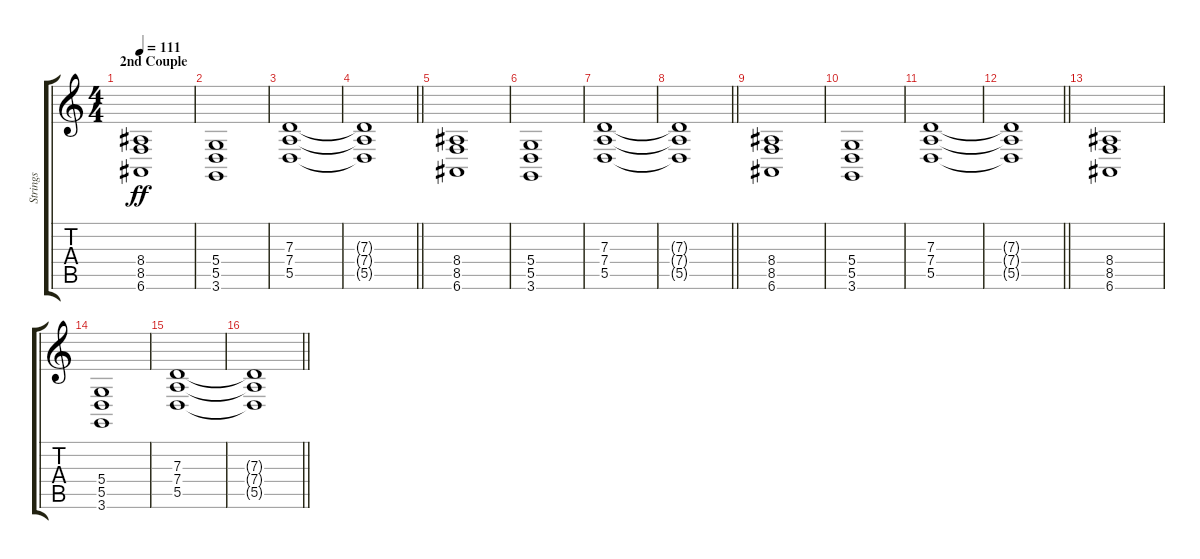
\track ("Strings" "Strings") {instrument tremolostrings}
\staff {score tabs}
\tuning (E4 B3 G3 D3 A2 E2) {hide}
\ts (4 4)
\section ("" "2nd Couple")
\tempo 111
\clef g2
\ks c
(8.4 8.5 6.6).1{dy ff} |
(5.4 5.5 3.6).1 |
(7.3 7.4 5.5).1 |
\barLineRight lightlight
(7.3{t} 7.4{t} 5.5{t}).1 |
(8.4 8.5 6.6).1 |
(5.4 5.5 3.6).1 |
(7.3 7.4 5.5).1 |
\barLineRight lightlight
(7.3{t} 7.4{t} 5.5{t}).1 |
(8.4 8.5 6.6).1 |
(5.4 5.5 3.6).1 |
(7.3 7.4 5.5).1 |
\barLineRight lightlight
(7.3{t} 7.4{t} 5.5{t}).1 |
(8.4 8.5 6.6).1 |
(5.4 5.5 3.6).1 |
(7.3 7.4 5.5).1 |
\barLineRight lightlight
(7.3{t} 7.4{t} 5.5{t}).1
